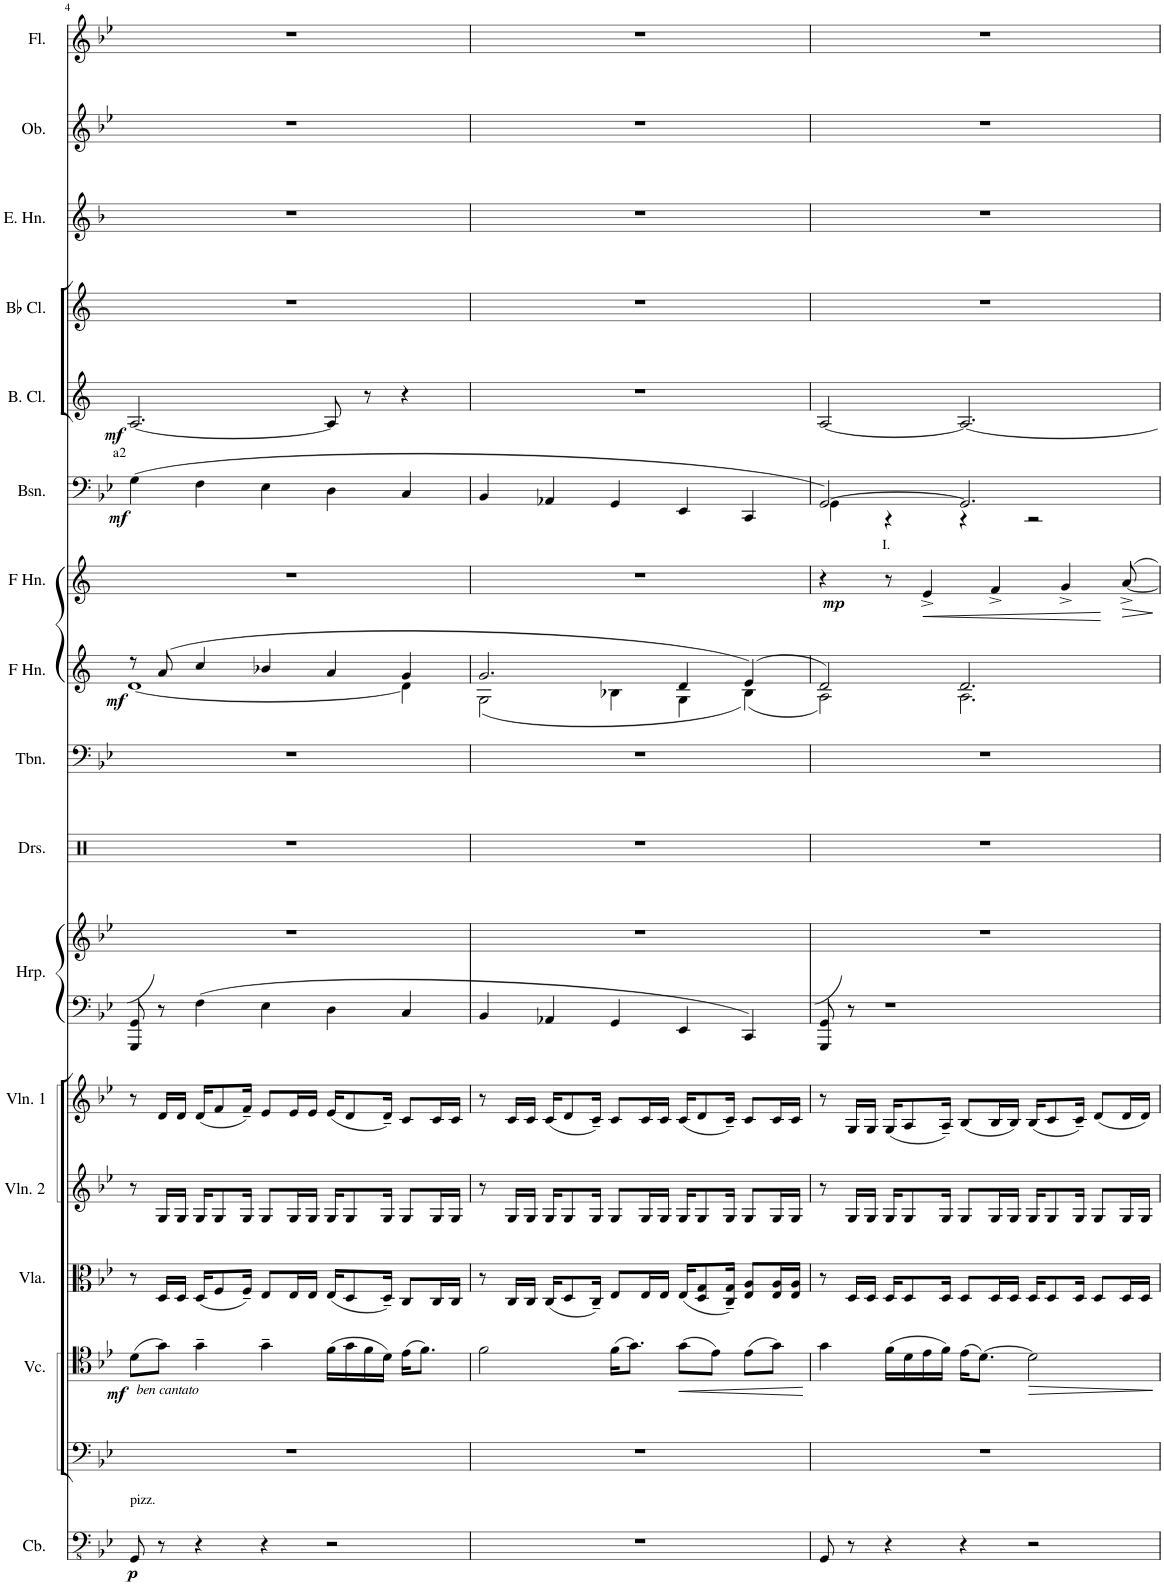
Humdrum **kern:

**kern	**dynam	**kern	**kern	**dynam	**kern	**kern	**kern	**kern	**kern	**kern	**kern	**kern	**dynam	**kern	**dynam	**kern	**dynam	**kern	**dynam	**kern	**kern	**kern	**kern
*part17	*part17	*part16	*part15	*part15	*part14	*part13	*part12	*part11	*part11	*part10	*part9	*part8	*part8	*part7	*part7	*part6	*part6	*part5	*part5	*part4	*part3	*part2	*part1
*staff18	*staff18	*staff17	*staff16	*staff16	*staff15	*staff14	*staff13	*staff12	*staff11	*staff10	*staff9	*staff8	*staff8	*staff7	*staff7	*staff6	*staff6	*staff5	*staff5	*staff4	*staff3	*staff2	*staff1
*I"Contrabass	*	*I"Violoncello	*I"Violoncello	*	*I"Viola	*I"Violin 2	*I"Violin 1	*I"Harp	*	*I"Drumset	*I"Trombone	*I"2 Horns in F	*	*I"2 Horns in F	*	*I"2 Bassoons	*	*I"Bass Clarinet in Bb	*	*I"2 Clarinets in Bb	*I"English Horn	*I"Oboe	*I"Flute
*I'Cb.	*	*	*I'Vc.	*	*I'Vla.	*I'Vln. 2	*I'Vln. 1	*I'Hrp.	*	*I'Drs.	*I'Tbn.	*	*	*	*	*I'Bsn.	*	*I'B. Cl.	*	*	*I'E. Hn.	*I'Ob.	*I'Fl.
!!LO:PB:g=z
*clefFv4	*	*clefF4	*clefC4	*	*clefC3	*clefG2	*clefG2	*clefF4	*clefG2	*clefX	*clefF4	*clefG2	*	*clefG2	*	*clefF4	*	*clefG2	*	*clefG2	*clefG2	*clefG2	*clefG2
*	*	*	*	*	*	*	*Trd1c2	*Trd5c9	*Trd5c9	*	*	*Trd4c7	*	*Trd4c7	*	*	*	*Trd8c14	*	*Trd1c2	*Trd4c7	*	*
*k[b-e-]	*	*k[b-e-]	*k[b-e-]	*	*k[b-e-]	*k[b-e-]	*k[b-e-]	*k[b-e-]	*k[b-e-]	*k[]	*k[b-e-]	*k[]	*	*k[]	*	*k[b-e-]	*	*k[]	*	*k[]	*k[b-]	*k[b-e-]	*k[b-e-]
*M5/4	*	*M5/4	*M5/4	*	*M5/4	*M5/4	*M5/4	*M5/4	*M5/4	*M5/4	*M5/4	*M5/4	*	*M5/4	*	*M5/4	*	*M5/4	*	*M5/4	*M5/4	*M5/4	*M5/4
=4	=4	=4	=4	=4	=4	=4	=4	=4	=4	=4	=4	=4	=4	=4	=4	=4	=4	=4	=4	=4	=4	=4	=4
*	*	*	*	*	*	*	*	*	*	*	*	*^	*	*	*	*	*	*	*	*	*	*	*
!	!	!	!	!	!	!	!	!	!	!	!	!	!	!	!	!	!LO:TX:a:t=a2	!	!	!	!	!	!	!
!	!	!	!LO:TX:b:i:t=ben cantato	!	!	!	!	!	!	!	!	!	!	!	!	!	!	!	!	!	!	!	!	!
!LO:TX:a:t=pizz.	!	!	!	!	!	!	!	!	!	!	!	!	!	!	!	!	!	!	!	!	!	!	!	!
!	!LO:DY:b	!	!	!LO:DY:b	!	!	!	!	!	!	!	!	!	!LO:DY:b	!	!	!	!LO:DY:b	!	!LO:DY:b	!	!	!	!
8GGG/	p	4%5r	(8d\L	mf	8r	8r	8r	8GGG/ 8GG/	4%5r	4%5r	4%5r	8r	[1d	mf	4%5r	.	(4G\	mf	[2.A/	mf	4%5r	4%5r	4%5r	4%5r
8r	.	.	8g\J)	.	16D~/LL	16G~/LL	16d~/LL	8r	.	.	.	(8a/	.	.	.	.	.	.	.	.	.	.	.	.
.	.	.	.	.	16D~/JJ	16G~/JJ	16d~/JJ	.	.	.	.	.	.	.	.	.	.	.	.	.	.	.	.	.
4r	.	.	4g~\	.	(16D/KL	16G/KL	(16d/KL	4F\	.	.	.	4cc/	.	.	.	.	4F\	.	.	.	.	.	.	.
.	.	.	.	.	8F/	8G/	8f/	.	.	.	.	.	.	.	.	.	.	.	.	.	.	.	.	.
.	.	.	.	.	16F~/Jk)	16G~/Jk	16f~/Jk)	.	.	.	.	.	.	.	.	.	.	.	.	.	.	.	.	.
4r	.	.	4g~\	.	8E-~/L	8G~/L	8e-~/L	4E-\	.	.	.	4b-X/	.	.	.	.	4E-\	.	.	.	.	.	.	.
.	.	.	.	.	16E-~/L	16G~/L	16e-~/L	.	.	.	.	.	.	.	.	.	.	.	.	.	.	.	.	.
.	.	.	.	.	16E-~/JJ	16G~/JJ	16e-~/JJ	.	.	.	.	.	.	.	.	.	.	.	.	.	.	.	.	.
2r	.	.	(16f\LL	.	(16E-/KL	16G/KL	(16e-/KL	4D\	.	.	.	4a/	.	.	.	.	4D\	.	8A/]	.	.	.	.	.
.	.	.	16g\	.	8D/	8G/	8d/	.	.	.	.	.	.	.	.	.	.	.	.	.	.	.	.	.
.	.	.	16f\	.	.	.	.	.	.	.	.	.	.	.	.	.	.	.	8r	.	.	.	.	.
.	.	.	16d\JJ)	.	16D~/Jk)	16G~/Jk	16d~/Jk)	.	.	.	.	.	.	.	.	.	.	.	.	.	.	.	.	.
.	.	.	(16e-\KL	.	8C~/L	8G~/L	8c~/L	4C/	.	.	.	4g/	4d\]	.	.	.	4C/	.	4r	.	.	.	.	.
.	.	.	8.f\J)	.	.	.	.	.	.	.	.	.	.	.	.	.	.	.	.	.	.	.	.	.
.	.	.	.	.	16C~/L	16G~/L	16c~/L	.	.	.	.	.	.	.	.	.	.	.	.	.	.	.	.	.
.	.	.	.	.	16C~/JJ	16G~/JJ	16c~/JJ	.	.	.	.	.	.	.	.	.	.	.	.	.	.	.	.	.
=5	=5	=5	=5	=5	=5	=5	=5	=5	=5	=5	=5	=5	=5	=5	=5	=5	=5	=5	=5	=5	=5	=5	=5	=5
4%5r	.	4%5r	2f\	.	8r	8r	8r	4BB-/	4%5r	4%5r	4%5r	2.g/	(2G\	.	4%5r	.	4BB-/	.	4%5r	.	4%5r	4%5r	4%5r	4%5r
.	.	.	.	.	16C~/LL	16G~/LL	16c~/LL	.	.	.	.	.	.	.	.	.	.	.	.	.	.	.	.	.
.	.	.	.	.	16C~/JJ	16G~/JJ	16c~/JJ	.	.	.	.	.	.	.	.	.	.	.	.	.	.	.	.	.
.	.	.	.	.	(16C/KL	16G/KL	(16c/KL	4AA-X/	.	.	.	.	.	.	.	.	4AA-X/	.	.	.	.	.	.	.
.	.	.	.	.	8D/	8G/	8d/	.	.	.	.	.	.	.	.	.	.	.	.	.	.	.	.	.
.	.	.	.	.	16C~/Jk)	16G~/Jk	16c~/Jk)	.	.	.	.	.	.	.	.	.	.	.	.	.	.	.	.	.
.	.	.	(16f\KL	.	8E-~/L	8G~/L	8c~/L	4GG/	.	.	.	.	4B-X\	.	.	.	4GG/	.	.	.	.	.	.	.
.	.	.	8.g\J)	.	.	.	.	.	.	.	.	.	.	.	.	.	.	.	.	.	.	.	.	.
.	.	.	.	.	16E-~/L	16G~/L	16c~/L	.	.	.	.	.	.	.	.	.	.	.	.	.	.	.	.	.
.	.	.	.	.	16E-~/JJ	16G~/JJ	16c~/JJ	.	.	.	.	.	.	.	.	.	.	.	.	.	.	.	.	.
!	!	!	!	!LO:HP:b	!	!	!	!	!	!	!	!	!	!	!	!	!	!	!	!	!	!	!	!
.	.	.	(8g\L	<	(16E-/KL	16G/KL	(16c/KL	4EE-/	.	.	.	4d/	4G\	.	.	.	4EE-/	.	.	.	.	.	.	.
.	.	.	.	.	8D/ 8G/	8G/	8d/	.	.	.	.	.	.	.	.	.	.	.	.	.	.	.	.	.
.	.	.	8e-\J)	.	.	.	.	.	.	.	.	.	.	.	.	.	.	.	.	.	.	.	.	.
.	.	.	.	.	16C/~ 16G/~Jk)	16G~/Jk	16c~/Jk)	.	.	.	.	.	.	.	.	.	.	.	.	.	.	.	.	.
.	.	.	(8e-\L	.	8E-/~ 8A/~L	8G~/L	8c~/L	4CC/	.	.	.	(4e/)	(4B-\)	.	.	.	4CC/	.	.	.	.	.	.	.
.	.	.	8g\J)	.	16E-/~ 16A/~L	16G~/L	16c~/L	.	.	.	.	.	.	.	.	.	.	.	.	.	.	.	.	.
.	.	.	.	.	16E-/~ 16A/~JJ	16G~/JJ	16c~/JJ	.	.	.	.	.	.	.	.	.	.	.	.	.	.	.	.	.
*	*	*	*	*	*	*	*	*	*	*	*	*v	*v	*	*	*	*	*	*	*	*	*	*	*
.	.	.	.	[	.	.	.	.	.	.	.	.	.	.	.	.	.	.	.	.	.	.	.
=6	=6	=6	=6	=6	=6	=6	=6	=6	=6	=6	=6	=6	=6	=6	=6	=6	=6	=6	=6	=6	=6	=6	=6
*	*	*	*	*	*	*	*	*	*	*	*	*^	*	*	*	*^	*	*	*	*	*	*	*
!	!	!	!	!	!	!	!	!	!	!	!	!	!	!	!	!LO:DY:b	!	!	!	!	!	!	!	!	!
8GGG/	.	4%5r	4g\	.	8r	8r	8r	8GGG/ 8GG/	4%5r	4%5r	4%5r	2d/)	2A\)	.	4r	mp	[2GG/)	4GG\	.	[2A/	.	4%5r	4%5r	4%5r	4%5r
8r	.	.	.	.	16D~/LL	16G~/LL	16G~/LL	8r	.	.	.	.	.	.	.	.	.	.	.	.	.	.	.	.	.
.	.	.	.	.	16D~/JJ	16G~/JJ	16G~/JJ	.	.	.	.	.	.	.	.	.	.	.	.	.	.	.	.	.	.
!	!	!	!	!	!	!	!	!	!	!	!	!	!	!	!LO:TX:a:t=I.	!	!	!	!	!	!	!	!	!	!
4r	.	.	(16f\LL	.	16D/KL	16G/KL	(16G/KL	1r	.	.	.	.	.	.	8r	.	.	4r	.	.	.	.	.	.	.
.	.	.	16d\	.	8D/	8G/	8A/	.	.	.	.	.	.	.	.	.	.	.	.	.	.	.	.	.	.
!	!	!	!	!	!	!	!	!	!	!	!	!	!	!	!	!LO:HP:b	!	!	!	!	!	!	!	!	!
.	.	.	16e-\	.	.	.	.	.	.	.	.	.	.	.	4e^/	<	.	.	.	.	.	.	.	.	.
.	.	.	16f\JJ)	.	16D~/Jk	16G~/Jk	16A~/Jk)	.	.	.	.	.	.	.	.	.	.	.	.	.	.	.	.	.	.
4r	.	.	(16e-\KL	.	8D~/L	8G~/L	(8B-~/L	.	.	.	.	2.d/	2.A\	.	.	.	2.GG/]	4r	.	2.A/_	.	.	.	.	.
.	.	.	[8.d\J)	.	.	.	.	.	.	.	.	.	.	.	.	.	.	.	.	.	.	.	.	.	.
.	.	.	.	.	16D~/L	16G~/L	16B-~/L	.	.	.	.	.	.	.	4f^/	.	.	.	.	.	.	.	.	.	.
.	.	.	.	.	16D~/JJ	16G~/JJ	16B-~/JJ)	.	.	.	.	.	.	.	.	.	.	.	.	.	.	.	.	.	.
!	!	!	!	!LO:HP:b	!	!	!	!	!	!	!	!	!	!	!	!	!	!	!	!	!	!	!	!	!
2r	.	.	2d\]	>	16D/KL	16G/KL	(16B-/KL	.	.	.	.	.	.	.	.	.	.	2r	.	.	.	.	.	.	.
.	.	.	.	.	8D/	8G/	8c/	.	.	.	.	.	.	.	.	.	.	.	.	.	.	.	.	.	.
.	.	.	.	.	.	.	.	.	.	.	.	.	.	.	4g^/	.	.	.	.	.	.	.	.	.	.
.	.	.	.	.	16D~/Jk	16G~/Jk	16c~/Jk)	.	.	.	.	.	.	.	.	.	.	.	.	.	.	.	.	.	.
.	.	.	.	.	8D~/L	8G~/L	(8d~/L	.	.	.	.	.	.	.	.	.	.	.	.	.	.	.	.	.	.
!	!	!	!	!	!	!	!	!	!	!	!	!	!	!	!	!LO:HP:b	!	!	!	!	!	!	!	!	!
.	.	.	.	.	16D~/L	16G~/L	16d~/L	.	.	.	.	.	.	.	[8a^/	>	.	.	.	.	.	.	.	.	.
.	.	.	.	.	16D~/JJ	16G~/JJ	16d~/JJ)	.	.	.	.	.	.	.	.	.	.	.	.	.	.	.	.	.	.
*	*	*	*	*	*	*	*	*	*	*	*	*v	*v	*	*	*	*v	*v	*	*	*	*	*	*	*
.	.	.	.	]	.	.	.	.	.	.	.	.	.	.	[ ]	.	.	.	.	.	.	.	.
=	=	=	=	=	=	=	=	=	=	=	=	=	=	=	=	=	=	=	=	=	=	=	=
*-	*-	*-	*-	*-	*-	*-	*-	*-	*-	*-	*-	*-	*-	*-	*-	*-	*-	*-	*-	*-	*-	*-	*-
